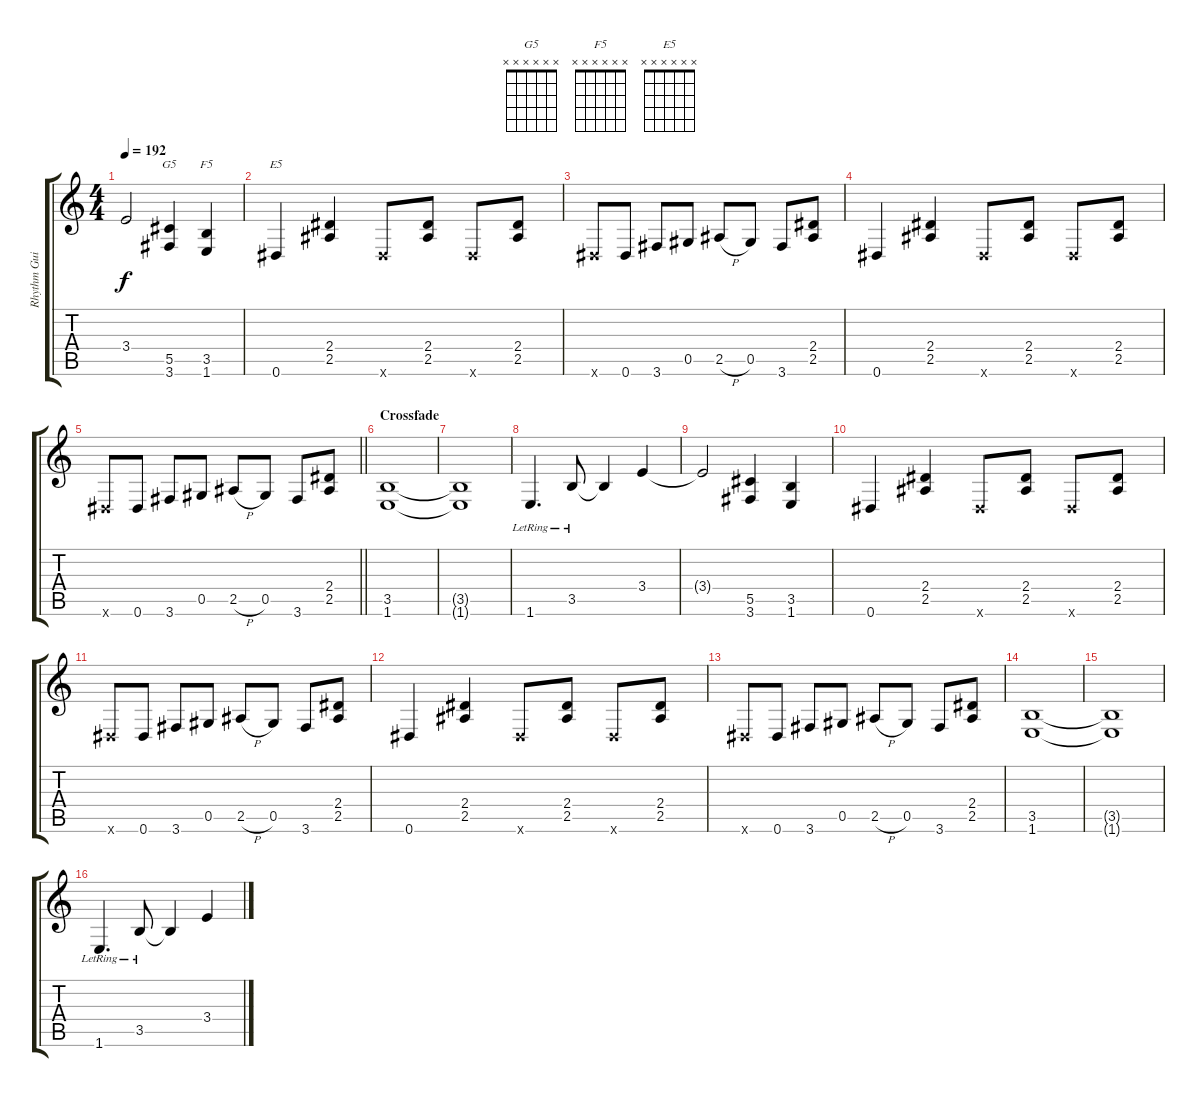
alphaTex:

\track ("Rhythm Guitar (Slash)" "Rhythm Gui") {instrument overdrivenguitar}
\staff {score tabs}
\tuning (Eb4 Bb3 Gb3 Db3 Ab2 Eb2) {hide}
\chord ("G5" x x x x x x)
\chord ("F5" x x x x x x)
\chord ("E5" x x x x x x)
\ts (4 4)
\tempo 192
\clef g2
\ks c
3.4{t}.2{dy f} (5.5 3.6).4{ch "G5"} (3.5 1.6).4{ch "F5"} |
0.6.4{ch "E5"} (2.4 2.5).4 0.6{x}.8 (2.4 2.5).8 0.6{x}.8 (2.4 2.5).8 |
0.6{x}.8 0.6.8 3.6.8 0.5.8 2.5{h}.8 0.5.8 3.6.8 (2.4 2.5).8 |
0.6.4 (2.4 2.5).4 0.6{x}.8 (2.4 2.5).8 0.6{x}.8 (2.4 2.5).8 |
\barLineRight lightlight
0.6{x}.8 0.6.8 3.6.8 0.5.8 2.5{h}.8 0.5.8 3.6.8 (2.4 2.5).8 |
\section ("" "Crossfade")
(3.5 1.6).1{volume 10} |
(3.5{t} 1.6{t}).1 |
1.6{lr}.4{d} 3.5{lr}.8 3.5{t}.4 3.4.4 |
3.4{t}.2 (5.5 3.6).4 (3.5 1.6).4 |
0.6.4{volume 7} (2.4 2.5).4 0.6{x}.8 (2.4 2.5).8 0.6{x}.8 (2.4 2.5).8 |
0.6{x}.8 0.6.8 3.6.8 0.5.8 2.5{h}.8 0.5.8 3.6.8 (2.4 2.5).8 |
0.6.4 (2.4 2.5).4 0.6{x}.8 (2.4 2.5).8 0.6{x}.8 (2.4 2.5).8 |
0.6{x}.8 0.6.8 3.6.8 0.5.8 2.5{h}.8 0.5.8 3.6.8 (2.4 2.5).8 |
(3.5 1.6).1{volume 4} |
(3.5{t} 1.6{t}).1 |
1.6{lr}.4{d} 3.5{lr}.8 3.5{t}.4 3.4.4
